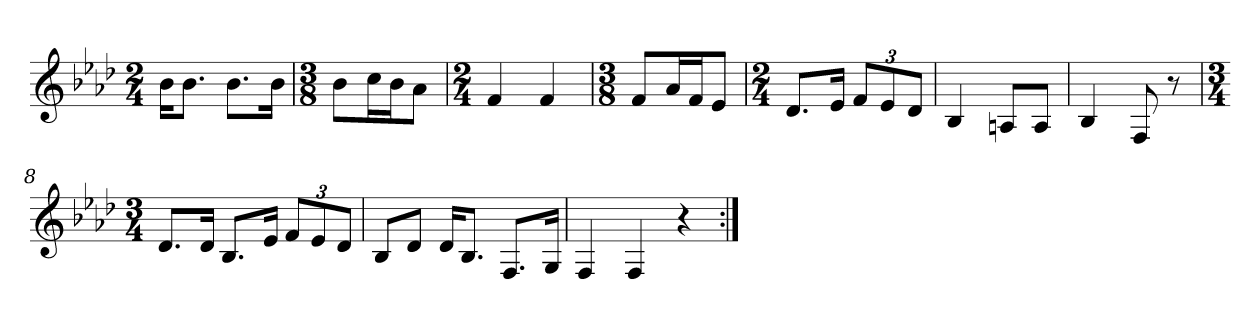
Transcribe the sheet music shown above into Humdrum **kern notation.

**kern
*part1
*staff1
*clefG2
*k[b-e-a-d-]
*M2/4
=1
16b-\KL
8.b-\J
8.b-\L
16b-\Jk
=2
*M3/8
8b-\L
16cc\L
16b-\J
8a-\J
=3
*M2/4
4f/
4f/
=4
*M3/8
8f/L
16a-/L
16f/J
8e-/J
=5
*M2/4
8.d-/L
16e-/Jk
12f/L
12e-/
12d-/J
=6
4B-/
8An/L
8A/J
=7
4B-/
8F/
8r
=8
*M3/4
8.d-/L
16d-/Jk
8.B-/L
16e-/Jk
12f/L
12e-/
12d-/J
=9
8B-/L
8d-/J
16d-/KL
8.B-/J
8.F/L
16G/Jk
=10
4F/
4F/
4r
=:|!
*-
